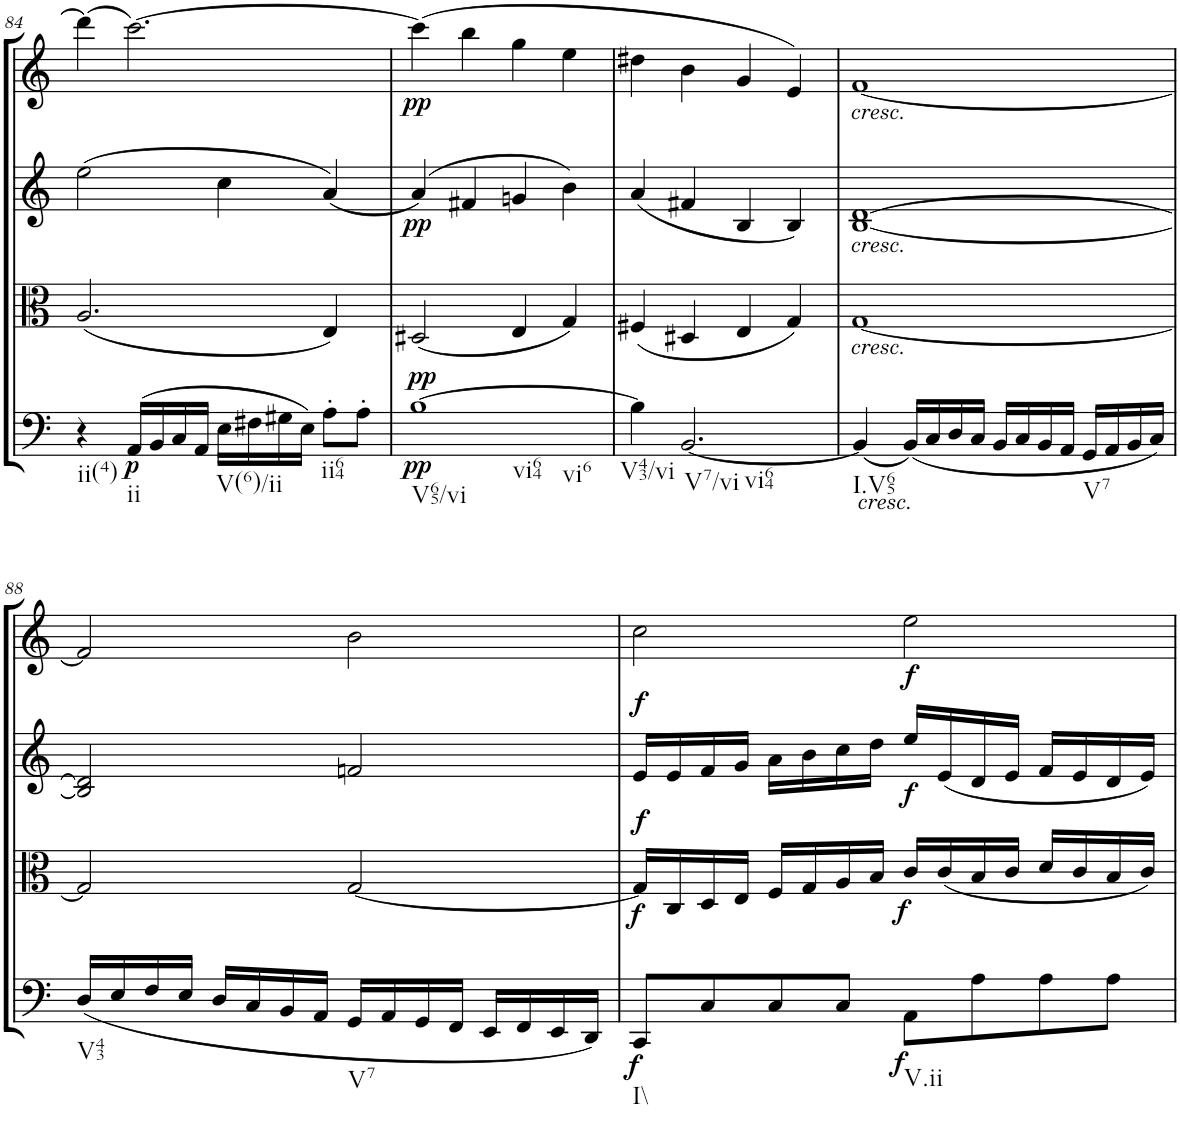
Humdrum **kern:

**kern	**dynam	**kern	**dynam	**kern	**dynam	**kern	**dynam
*part4	*part4	*part3	*part3	*part2	*part2	*part1	*part1
*staff4	*staff4	*staff3	*staff3	*staff2	*staff2	*staff1	*staff1
*I"Cello	*	*I"Viola	*	*I"2nd Violin	*	*I"1st Violin	*
*	*	*I'Vla	*	*I'Vln	*	*I'Vln	*
!!LO:PB:g=z
*clefF4	*	*clefC3	*	*clefG2	*	*clefG2	*
*k[]	*	*k[]	*	*k[]	*	*k[]	*
*M4/4	*	*M4/4	*	*M4/4	*	*M4/4	*
*met(c)	*	*met(c)	*	*met(c)	*	*met(c)	*
=84	=84	=84	=84	=84	=84	=84	=84
!LO:TX:b:t=ii(4)	!	!	!	!	!	!	!
4r	.	(2.A/	.	(2ee\	.	(4ddd\]	.
!LO:TX:b:t=ii	!	!	!	!	!	!	!
!	!LO:DY:b	!	!	!	!	!	!
(16AA/LL	p	.	.	.	.	[2.ccc\)	.
16BB/	.	.	.	.	.	.	.
16C/	.	.	.	.	.	.	.
16AA/JJ	.	.	.	.	.	.	.
!LO:TX:b:t=V(6)/ii	!	!	!	!	!	!	!
16E\LL	.	.	.	4cc\	.	.	.
16F#X\	.	.	.	.	.	.	.
16G#X\	.	.	.	.	.	.	.
16E\JJ)	.	.	.	.	.	.	.
!LO:TX:b:t=ii64	!	!	!	!	!	!	!
8A'\L	.	4E/)	.	(4a/)	.	.	.
8A'\J	.	.	.	.	.	.	.
=85	=85	=85	=85	=85	=85	=85	=85
!LO:TX:b:t=V65/vi	!	!	!	!	!	!	!
!LO:TX:b:t=vi64	!	!	!	!	!	!	!
!LO:TX:b:t=vi6	!	!	!	!	!	!	!
!	!LO:DY:b	!	!	!	!	!	!
!	!LO:DY:n=1:a	!	!	!	!LO:DY:b	!	!LO:DY:b
[1B	pp pp	(2D#X/	.	(4a/)	pp	(4ccc\]	pp
.	.	.	.	4f#X/	.	4bb\	.
.	.	4E/	.	4gn/	.	4gg\	.
.	.	4G/)	.	4b\)	.	4ee\	.
=86	=86	=86	=86	=86	=86	=86	=86
!LO:TX:b:t=V43/vi	!	!	!	!	!	!	!
4B\]	.	(4F#X/	.	(4a/	.	4dd#X\	.
!LO:TX:b:t=V7/vi	!	!	!	!	!	!	!
!LO:TX:b:t=vi64	!	!	!	!	!	!	!
[2.BB/	.	4D#X/	.	4f#X/	.	4b\	.
.	.	4E/	.	4B/	.	4g/	.
.	.	4G/)	.	4B/)	.	4e/)	.
=87	=87	=87	=87	=87	=87	=87	=87
!	!	!	!	!	!	!LO:TX:b:i:t=cresc.	!
!	!	!	!	!LO:TX:b:i:t=cresc.	!	!	!
!	!	!LO:TX:b:i:t=cresc.	!	!	!	!	!
!LO:TX:b:t=I.V65	!	!	!	!	!	!	!
(4BB/]	.	[1G	.	[1B [1d	.	[1f	.
!LO:TX:b:i:t=cresc.	!	!	!	!	!	!	!
(16BB/LL)	.	.	.	.	.	.	.
16C/	.	.	.	.	.	.	.
16D/	.	.	.	.	.	.	.
16C/JJ	.	.	.	.	.	.	.
16BB/LL	.	.	.	.	.	.	.
16C/	.	.	.	.	.	.	.
16BB/	.	.	.	.	.	.	.
16AA/JJ	.	.	.	.	.	.	.
!LO:TX:b:t=V7	!	!	!	!	!	!	!
16GG/LL	.	.	.	.	.	.	.
16AA/	.	.	.	.	.	.	.
16BB/	.	.	.	.	.	.	.
16C/JJ)	.	.	.	.	.	.	.
!!LO:LB:g=z
=88	=88	=88	=88	=88	=88	=88	=88
!LO:TX:b:t=V43	!	!	!	!	!	!	!
(16D/LL	.	2G/]	.	2B/] 2d/]	.	2f/]	.
16E/	.	.	.	.	.	.	.
16F/	.	.	.	.	.	.	.
16E/JJ	.	.	.	.	.	.	.
16D/LL	.	.	.	.	.	.	.
16C/	.	.	.	.	.	.	.
16BB/	.	.	.	.	.	.	.
16AA/JJ	.	.	.	.	.	.	.
!LO:TX:b:t=V7	!	!	!	!	!	!	!
16GG/LL	.	[2G/	.	2fn/	.	2b\	.
16AA/	.	.	.	.	.	.	.
16GG/	.	.	.	.	.	.	.
16FF/JJ	.	.	.	.	.	.	.
16EE/LL	.	.	.	.	.	.	.
16FF/	.	.	.	.	.	.	.
16EE/	.	.	.	.	.	.	.
16DD/JJ)	.	.	.	.	.	.	.
=89	=89	=89	=89	=89	=89	=89	=89
!LO:TX:b:t=I\\	!	!	!	!	!	!	!
!	!LO:DY:b	!	!LO:DY:a	!	!	!	!
!	!	!	!LO:DY:n=1:b	!	!LO:DY:a	!	!
8CC/L	f	16G/LL]	f f	16e/LL	f	2cc\	.
.	.	16C/	.	16e/	.	.	.
8C/	.	16D/	.	16f/	.	.	.
.	.	16E/JJ	.	16g/JJ	.	.	.
8C/	.	16F/LL	.	16a\LL	.	.	.
.	.	16G/	.	16b\	.	.	.
8C/J	.	16A/	.	16cc\	.	.	.
.	.	16B/JJ	.	16dd\JJ	.	.	.
!LO:TX:b:t=V.ii	!	!	!	!	!	!	!
!	!LO:DY:b	!	!LO:DY:n=2:b	!	!LO:DY:b	!	!LO:DY:b
8AA\L	f	16c/LL	f	16ee/LL	f	2ee\	f
.	.	(16c/	.	(16e/	.	.	.
8A\	.	16B/	.	16d/	.	.	.
.	.	16c/JJ	.	16e/JJ	.	.	.
8A\	.	16d/LL	.	16f/LL	.	.	.
.	.	16c/	.	16e/	.	.	.
8A\J	.	16B/	.	16d/	.	.	.
.	.	16c/JJ)	.	16e/JJ)	.	.	.
=	=	=	=	=	=	=	=
*-	*-	*-	*-	*-	*-	*-	*-
